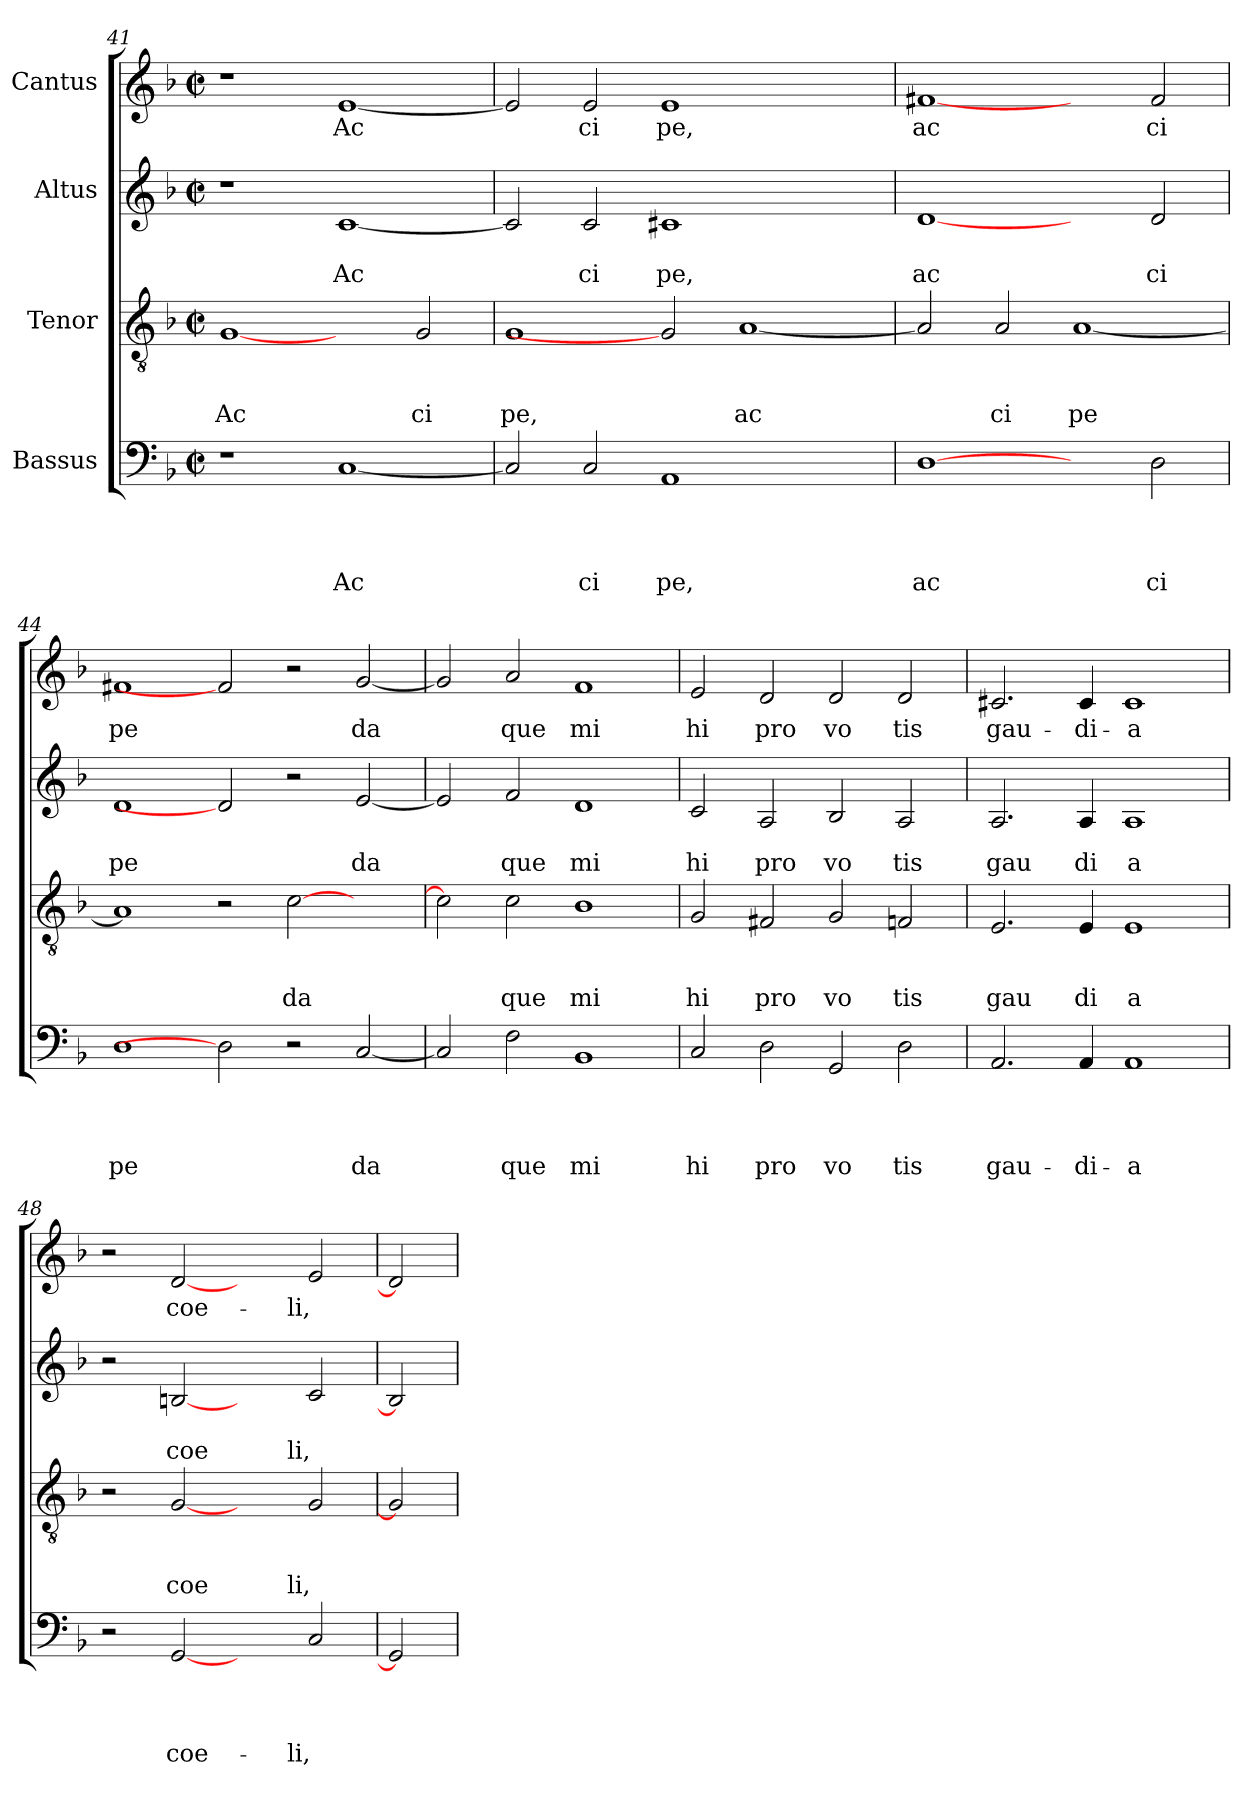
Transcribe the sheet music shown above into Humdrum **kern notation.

**kern	**text	**text	**text	**text	**kern	**text	**text	**text	**kern	**text	**text	**kern	**text
*part4	*part4	*part4	*part4	*part4	*part3	*part3	*part3	*part3	*part2	*part2	*part2	*part1	*part1
*staff4	*staff4	*staff4	*staff4	*staff4	*staff3	*staff3	*staff3	*staff3	*staff2	*staff2	*staff2	*staff1	*staff1
*I"Bassus	*	*	*	*	*I"Tenor	*	*	*	*I"Altus	*	*	*I"Cantus	*
!!LO:PB:g=z
*clefF4	*	*	*	*	*clefGv2	*	*	*	*clefG2	*	*	*clefG2	*
*k[b-]	*	*	*	*	*k[b-]	*	*	*	*k[b-]	*	*	*k[b-]	*
*F:	*	*	*	*	*F:	*	*	*	*F:	*	*	*F:	*
*M2/2	*	*	*	*	*M2/2	*	*	*	*M2/2	*	*	*M2/2	*
*met(c|)	*	*	*	*	*met(c|)	*	*	*	*met(c|)	*	*	*met(c|)	*
=41	=41	=41	=41	=41	=41	=41	=41	=41	=41	=41	=41	=41	=41
!	!	!	!	!	!	!	!	!LO:LY:b	!	!	!	!	!
1r	.	.	.	.	[1G	.	.	Ac	1r	.	.	1r	.
!	!	!	!	!LO:LY:b	!	!	!	!	!	!	!LO:LY:b	!	!LO:LY:b
[<1C	.	.	.	Ac	2ryy	.	.	.	[<1c	.	Ac	[<1e	Ac
!	!	!	!	!	!	!	!	!LO:LY:b	!	!	!	!	!
.	.	.	.	.	2G/	.	.	ci	.	.	.	.	.
=42	=42	=42	=42	=42	=42	=42	=42	=42	=42	=42	=42	=42	=42
!	!	!	!	!	!	!	!	!LO:LY:b	!	!	!	!	!
2C/]	.	.	.	.	1G	.	.	pe,	2c/]	.	.	2e/]	.
!	!	!	!	!LO:LY:b	!	!	!	!	!	!	!LO:LY:b	!	!LO:LY:b
2C/	.	.	.	ci	.	.	.	.	2c/	.	ci	2e/	ci
!	!	!	!	!LO:LY:b	!	!	!	!	!	!	!LO:LY:b	!	!LO:LY:b
1AA	.	.	.	pe,	2G]	.	.	.	1c#X	.	pe,	1e	pe,
!	!	!	!	!	!	!	!	!LO:LY:b	!	!	!	!	!
.	.	.	.	.	[<1A	.	.	ac	.	.	.	.	.
2ryy	.	.	.	.	.	.	.	.	2ryy	.	.	2ryy	.
=43	=43	=43	=43	=43	=43	=43	=43	=43	=43	=43	=43	=43	=43
!	!	!	!	!LO:LY:b	!	!	!	!	!	!	!LO:LY:b	!	!LO:LY:b
[1D	.	.	.	ac	2A/]	.	.	.	[1d	.	ac	[1f#X	ac
!	!	!	!	!	!	!	!	!LO:LY:b	!	!	!	!	!
.	.	.	.	.	2A/	.	.	ci	.	.	.	.	.
!	!	!	!	!	!	!	!	!LO:LY:b	!	!	!	!	!
2ryy	.	.	.	.	[<1A	.	.	pe	2ryy	.	.	2ryy	.
!	!	!	!	!LO:LY:b	!	!	!	!	!	!	!LO:LY:b	!	!LO:LY:b
2D\	.	.	.	ci	.	.	.	.	2d/	.	ci	2f#/	ci
=44	=44	=44	=44	=44	=44	=44	=44	=44	=44	=44	=44	=44	=44
!	!	!	!	!LO:LY:b	!	!	!	!	!	!	!LO:LY:b	!	!LO:LY:b
1D	.	.	.	pe	1A]	.	.	.	1d	.	pe	1f#X	pe
2D]	.	.	.	.	2r	.	.	.	2d]	.	.	2f#]	.
!	!	!	!	!	!	!	!	!LO:LY:b	!	!	!	!	!
2r	.	.	.	.	[>2c\	.	.	da	2r	.	.	2r	.
!	!	!	!	!LO:LY:b	!	!	!	!	!	!	!LO:LY:b	!	!LO:LY:b
[<2C/	.	.	.	da	2ryy	.	.	.	[<2e/	.	da	[<2g/	da
=45	=45	=45	=45	=45	=45	=45	=45	=45	=45	=45	=45	=45	=45
2C/]	.	.	.	.	2c\]	.	.	.	2e/]	.	.	2g/]	.
!	!	!	!	!LO:LY:b	!	!	!	!LO:LY:b	!	!	!LO:LY:b	!	!LO:LY:b
2F\	.	.	.	que	2c\	.	.	que	2f/	.	que	2a/	que
!	!	!	!	!LO:LY:b	!	!	!	!LO:LY:b	!	!	!LO:LY:b	!	!LO:LY:b
1BB-	.	.	.	mi	1B-	.	.	mi	1d	.	mi	1f	mi
=46	=46	=46	=46	=46	=46	=46	=46	=46	=46	=46	=46	=46	=46
!	!	!	!	!LO:LY:b	!	!	!	!LO:LY:b	!	!	!LO:LY:b	!	!LO:LY:b
2C/	.	.	.	hi	2G/	.	.	hi	2c/	.	hi	2e/	hi
!	!	!	!	!LO:LY:b	!	!	!	!LO:LY:b	!	!	!LO:LY:b	!	!LO:LY:b
2D\	.	.	.	pro	2F#X/	.	.	pro	2A/	.	pro	2d/	pro
!	!	!	!	!LO:LY:b	!	!	!	!LO:LY:b	!	!	!LO:LY:b	!	!LO:LY:b
2GG/	.	.	.	vo	2G/	.	.	vo	2B-/	.	vo	2d/	vo
!	!	!	!	!LO:LY:b	!	!	!	!LO:LY:b	!	!	!LO:LY:b	!	!LO:LY:b
2D\	.	.	.	tis	2Fn/	.	.	tis	2A/	.	tis	2d/	tis
!!LO:LB:g=z
=47	=47	=47	=47	=47	=47	=47	=47	=47	=47	=47	=47	=47	=47
!	!	!	!	!LO:LY:b	!	!	!	!LO:LY:b	!	!	!LO:LY:b	!	!LO:LY:b
2.AA/	.	.	.	gau-	2.E/	.	.	gau	2.A/	.	gau	2.c#X/	gau-
!	!	!	!	!LO:LY:b	!	!	!	!LO:LY:b	!	!	!LO:LY:b	!	!LO:LY:b
4AA/	.	.	.	-di-	4E/	.	.	di	4A/	.	di	4c#/	-di-
!	!	!	!	!LO:LY:b	!	!	!	!LO:LY:b	!	!	!LO:LY:b	!	!LO:LY:b
1AA	.	.	.	-a	1E	.	.	a	1A	.	a	1c#	-a
=48	=48	=48	=48	=48	=48	=48	=48	=48	=48	=48	=48	=48	=48
2r	.	.	.	.	2r	.	.	.	2r	.	.	2r	.
!	!	!	!	!LO:LY:b	!	!	!	!LO:LY:b	!	!	!LO:LY:b	!	!LO:LY:b
[2GG	.	.	.	coe-	[2G	.	.	coe	[2Bn	.	coe	[2d	coe-
2ryy	.	.	.	.	2ryy	.	.	.	2ryy	.	.	2ryy	.
!	!	!	!	!LO:LY:b	!	!	!	!LO:LY:b	!	!	!LO:LY:b	!	!LO:LY:b
2C/	.	.	.	-li,	2G/	.	.	li,	2c/	.	li,	2e/	-li,
=49	=49	=49	=49	=49	=49	=49	=49	=49	=49	=49	=49	=49	=49
2GG]	.	.	.	.	2G]	.	.	.	2B]	.	.	2d]	.
=	=	=	=	=	=	=	=	=	=	=	=	=	=
*-	*-	*-	*-	*-	*-	*-	*-	*-	*-	*-	*-	*-	*-
